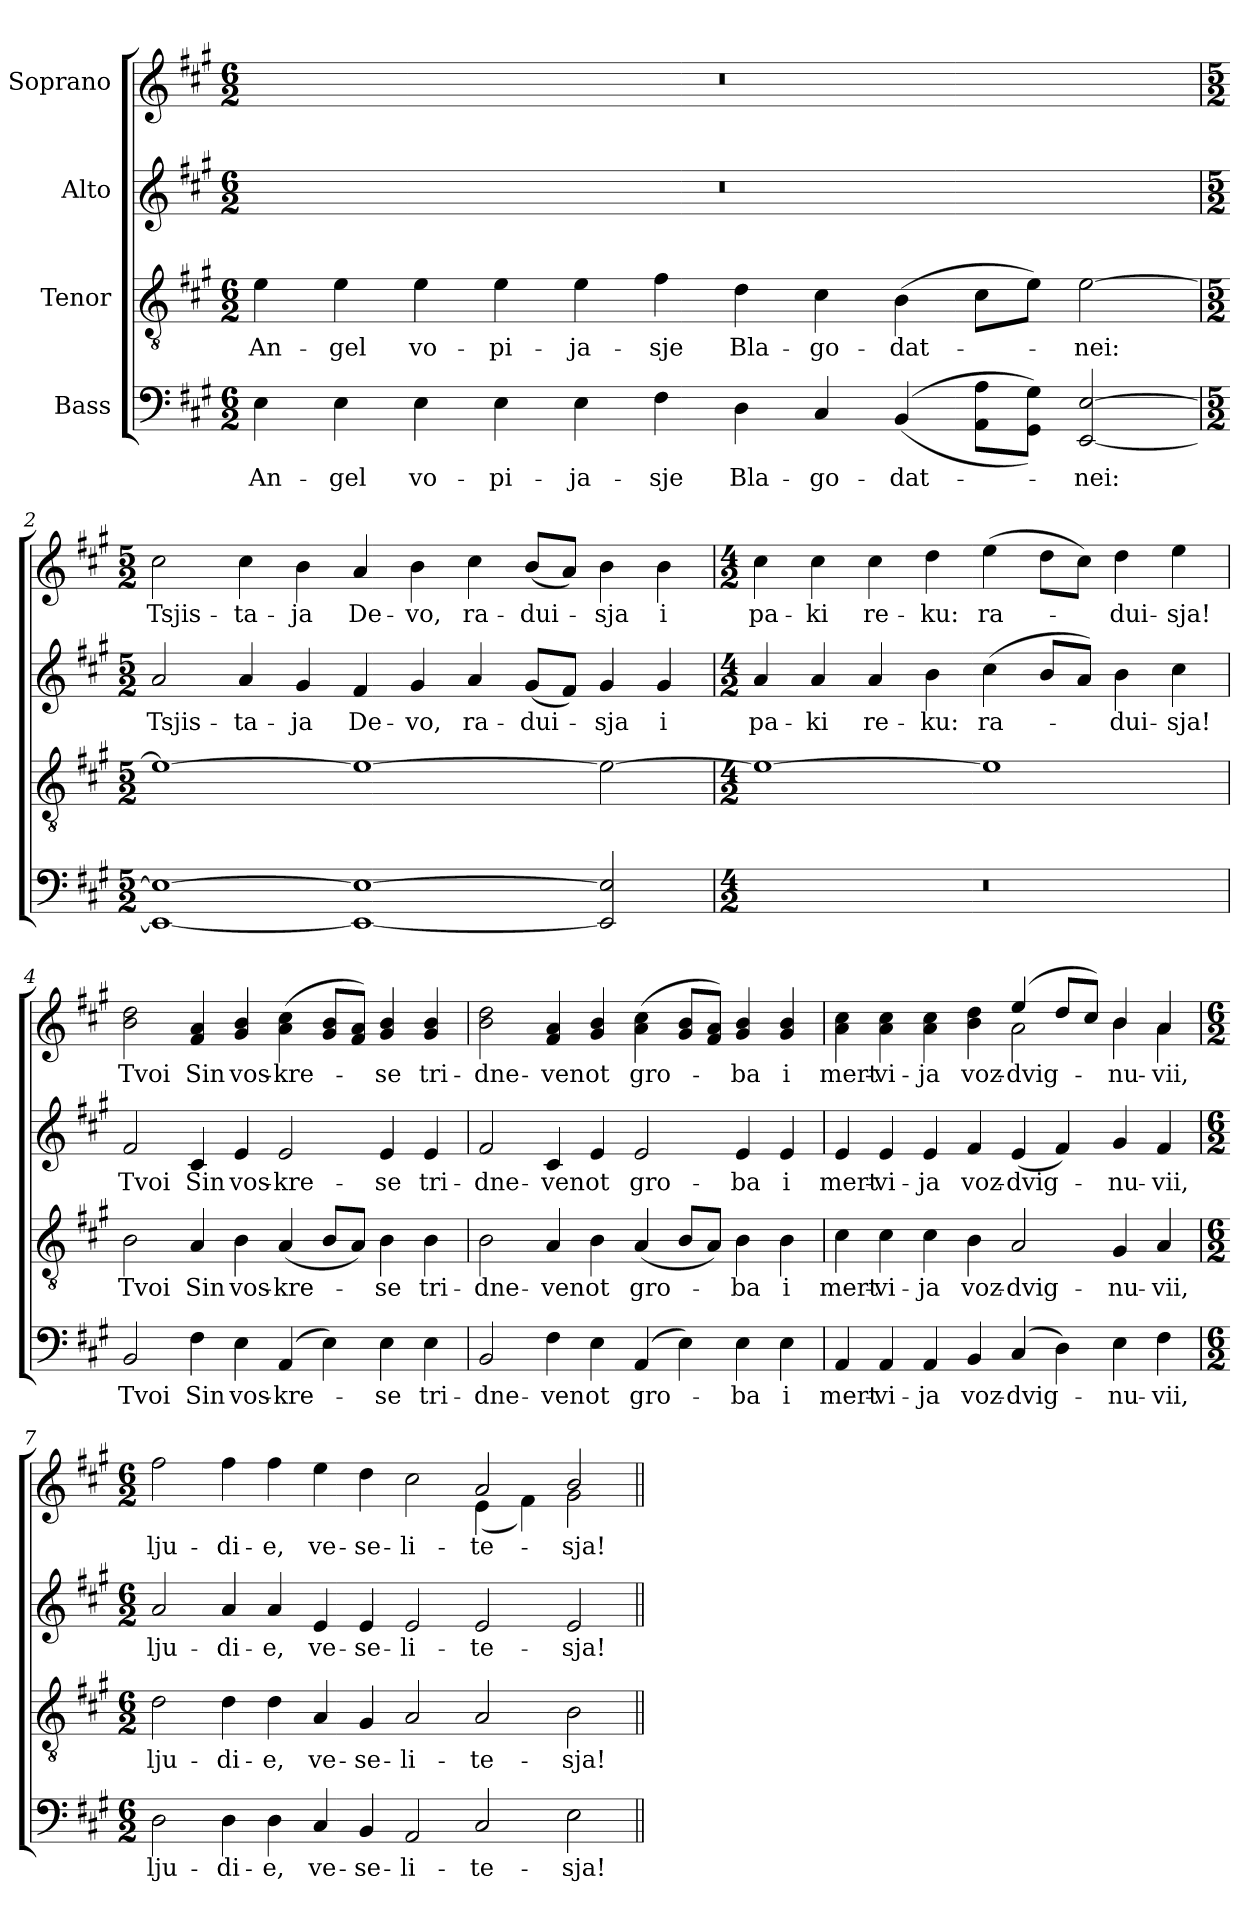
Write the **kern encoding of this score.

**kern	**text	**kern	**text	**kern	**text	**kern	**text
*part4	*part4	*part3	*part3	*part2	*part2	*part1	*part1
*staff4	*staff4	*staff3	*staff3	*staff2	*staff2	*staff1	*staff1
*I"Bass	*	*I"Tenor	*	*I"Alto	*	*I"Soprano	*
*clefF4	*	*clefGv2	*	*clefG2	*	*clefG2	*
*k[f#c#g#]	*	*k[f#c#g#]	*	*k[f#c#g#]	*	*k[f#c#g#]	*
*M6/2	*	*M6/2	*	*M6/2	*	*M6/2	*
*MM104	*	*MM104	*	*MM104	*	*MM104	*
=1	=1	=1	=1	=1	=1	=1	=1
!	!LO:LY:b	!	!LO:LY:b	!	!	!	!
4E\	An-	4e\	An-	0.r	.	0.r	.
!	!LO:LY:b	!	!LO:LY:b	!	!	!	!
4E\	-gel	4e\	-gel	.	.	.	.
!	!LO:LY:b	!	!LO:LY:b	!	!	!	!
4E\	vo-	4e\	vo-	.	.	.	.
!	!LO:LY:b	!	!LO:LY:b	!	!	!	!
4E\	-pi-	4e\	-pi-	.	.	.	.
!	!LO:LY:b	!	!LO:LY:b	!	!	!	!
4E\	-ja-	4e\	-ja-	.	.	.	.
!	!LO:LY:b	!	!LO:LY:b	!	!	!	!
4F#\	-sje	4f#\	-sje	.	.	.	.
!	!LO:LY:b	!	!LO:LY:b	!	!	!	!
4D\	Bla-	4d\	Bla-	.	.	.	.
!	!LO:LY:b	!	!LO:LY:b	!	!	!	!
4C#/	-go-	4c#\	-go-	.	.	.	.
!	!LO:LY:b	!	!LO:LY:b	!	!	!	!
(>(<4BB/	-dat-	(>4B\	-dat-	.	.	.	.
8AA\ 8A\L	.	8c#\L	.	.	.	.	.
8GG#\ 8G#\J))	.	8e\J)	.	.	.	.	.
!	!LO:LY:b	!	!LO:LY:b	!	!	!	!
[2EE/ [2E/	-nei:	[2e\	-nei:	.	.	.	.
=2	=2	=2	=2	=2	=2	=2	=2
*M5/2	*	*M5/2	*	*M5/2	*	*M5/2	*
!	!	!	!	!	!LO:LY:b	!	!LO:LY:b
1EE_ 1E_	.	1e_	.	2a/	Tsjis-	2cc#\	Tsjis-
!	!	!	!	!	!LO:LY:b	!	!LO:LY:b
.	.	.	.	4a/	-ta-	4cc#\	-ta-
!	!	!	!	!	!LO:LY:b	!	!LO:LY:b
.	.	.	.	4g#/	-ja	4b\	-ja
!	!	!	!	!	!LO:LY:b	!	!LO:LY:b
1EE_ 1E_	.	1e_	.	4f#/	De-	4a/	De-
!	!	!	!	!	!LO:LY:b	!	!LO:LY:b
.	.	.	.	4g#/	-vo,	4b\	-vo,
!	!	!	!	!	!LO:LY:b	!	!LO:LY:b
.	.	.	.	4a/	ra-	4cc#\	ra-
!	!	!	!	!	!LO:LY:b	!	!LO:LY:b
.	.	.	.	(<8g#/L	-dui-	(<8b/L	-dui-
.	.	.	.	8f#/J)	.	8a/J)	.
!	!	!	!	!	!LO:LY:b	!	!LO:LY:b
2EE/] 2E/]	.	2e\_	.	4g#/	-sja	4b\	-sja
!	!	!	!	!	!LO:LY:b	!	!LO:LY:b
.	.	.	.	4g#/	i	4b\	i
!!LO:LB:g=z
=3	=3	=3	=3	=3	=3	=3	=3
*M4/2	*	*M4/2	*	*M4/2	*	*M4/2	*
!	!	!	!	!	!LO:LY:b	!	!LO:LY:b
0r	.	1e_	.	4a/	pa-	4cc#\	pa-
!	!	!	!	!	!LO:LY:b	!	!LO:LY:b
.	.	.	.	4a/	-ki	4cc#\	-ki
!	!	!	!	!	!LO:LY:b	!	!LO:LY:b
.	.	.	.	4a/	re-	4cc#\	re-
!	!	!	!	!	!LO:LY:b	!	!LO:LY:b
.	.	.	.	4b\	-ku:	4dd\	-ku:
!	!	!	!	!	!LO:LY:b	!	!LO:LY:b
.	.	1e]	.	(>4cc#\	ra-	(>4ee\	ra-
.	.	.	.	8b/L	.	8dd\L	.
.	.	.	.	8a/J)	.	8cc#\J)	.
!	!	!	!	!	!LO:LY:b	!	!LO:LY:b
.	.	.	.	4b\	-dui-	4dd\	-dui-
!	!	!	!	!	!LO:LY:b	!	!LO:LY:b
.	.	.	.	4cc#\	-sja!	4ee\	-sja!
=4	=4	=4	=4	=4	=4	=4	=4
!	!LO:LY:b	!	!LO:LY:b	!	!LO:LY:b	!	!LO:LY:b
2BB/	Tvoi	2B\	Tvoi	2f#/	Tvoi	2b\ 2dd\	Tvoi
!	!LO:LY:b	!	!LO:LY:b	!	!LO:LY:b	!	!LO:LY:b
4F#\	Sin	4A/	Sin	4c#/	Sin	4f#/ 4a/	Sin
!	!LO:LY:b	!	!LO:LY:b	!	!LO:LY:b	!	!LO:LY:b
4E\	vos-	4B\	vos-	4e/	vos-	4g#/ 4b/	vos-
!	!LO:LY:b	!	!LO:LY:b	!	!LO:LY:b	!	!LO:LY:b
(>4AA/	-kre-	(<4A/	-kre-	2e/	-kre-	(>4a\ 4cc#\	-kre-
4E\)	.	8B/L	.	.	.	8g#/ 8b/L	.
.	.	8A/J)	.	.	.	8f#/ 8a/J)	.
!	!LO:LY:b	!	!LO:LY:b	!	!LO:LY:b	!	!LO:LY:b
4E\	-se	4B\	-se	4e/	-se	4g#/ 4b/	-se
!	!LO:LY:b	!	!LO:LY:b	!	!LO:LY:b	!	!LO:LY:b
4E\	tri-	4B\	tri-	4e/	tri-	4g#/ 4b/	tri-
=5	=5	=5	=5	=5	=5	=5	=5
!	!LO:LY:b	!	!LO:LY:b	!	!LO:LY:b	!	!LO:LY:b
2BB/	-dne-	2B\	-dne-	2f#/	-dne-	2b\ 2dd\	-dne-
!	!LO:LY:b	!	!LO:LY:b	!	!LO:LY:b	!	!LO:LY:b
4F#\	-ven	4A/	-ven	4c#/	-ven	4f#/ 4a/	-ven
!	!LO:LY:b	!	!LO:LY:b	!	!LO:LY:b	!	!LO:LY:b
4E\	ot	4B\	ot	4e/	ot	4g#/ 4b/	ot
!	!LO:LY:b	!	!LO:LY:b	!	!LO:LY:b	!	!LO:LY:b
(>4AA/	gro-	(<4A/	gro-	2e/	gro-	(>4a\ 4cc#\	gro-
4E\)	.	8B/L	.	.	.	8g#/ 8b/L	.
.	.	8A/J)	.	.	.	8f#/ 8a/J)	.
!	!LO:LY:b	!	!LO:LY:b	!	!LO:LY:b	!	!LO:LY:b
4E\	-ba	4B\	-ba	4e/	-ba	4g#/ 4b/	-ba
!	!LO:LY:b	!	!LO:LY:b	!	!LO:LY:b	!	!LO:LY:b
4E\	i	4B\	i	4e/	i	4g#/ 4b/	i
=6	=6	=6	=6	=6	=6	=6	=6
!	!LO:LY:b	!	!LO:LY:b	!	!LO:LY:b	!	!LO:LY:b
*	*	*	*	*	*	*^	*
4AA/	mert-	4c#\	mert-	4e/	mert-	4a\ 4cc#\	1ryy	mert-
!	!LO:LY:b	!	!LO:LY:b	!	!LO:LY:b	!	!	!LO:LY:b
4AA/	-vi-	4c#\	-vi-	4e/	-vi-	4a\ 4cc#\	.	-vi-
!	!LO:LY:b	!	!LO:LY:b	!	!LO:LY:b	!	!	!LO:LY:b
4AA/	-ja	4c#\	-ja	4e/	-ja	4a\ 4cc#\	.	-ja
!	!LO:LY:b	!	!LO:LY:b	!	!LO:LY:b	!	!	!LO:LY:b
4BB/	voz-	4B\	voz-	4f#/	voz-	4b\ 4dd\	.	voz-
!	!LO:LY:b	!	!LO:LY:b	!	!LO:LY:b	!	!	!LO:LY:b
(>4C#/	-dvig-	2A/	-dvig-	(<4e/	-dvig-	(>4ee/	2a\	-dvig-
4D\)	.	.	.	4f#/)	.	8dd/L	.	.
.	.	.	.	.	.	8cc#/J)	.	.
!	!LO:LY:b	!	!LO:LY:b	!	!LO:LY:b	!	!	!LO:LY:b
4E\	-nu-	4G#/	-nu-	4g#/	-nu-	4b/	4b\	-nu-
!	!LO:LY:b	!	!LO:LY:b	!	!LO:LY:b	!	!	!LO:LY:b
4F#\	-vii,	4A/	-vii,	4f#/	-vii,	4a/	4a\	-vii,
!!LO:LB:g=z	!!
=7	=7	=7	=7	=7	=7	=7	=7	=7
*M6/2	*	*M6/2	*	*M6/2	*	*M6/2	*	*
!	!LO:LY:b	!	!LO:LY:b	!	!LO:LY:b	!	!	!LO:LY:b
2D\	lju-	2d\	lju-	2a/	lju-	2ff#\	0ryy	lju-
!	!LO:LY:b	!	!LO:LY:b	!	!LO:LY:b	!	!	!LO:LY:b
4D\	-di-	4d\	-di-	4a/	-di-	4ff#\	.	-di-
!	!LO:LY:b	!	!LO:LY:b	!	!LO:LY:b	!	!	!LO:LY:b
4D\	-e,	4d\	-e,	4a/	-e,	4ff#\	.	-e,
!	!LO:LY:b	!	!LO:LY:b	!	!LO:LY:b	!	!	!LO:LY:b
4C#/	ve-	4A/	ve-	4e/	ve-	4ee\	.	ve-
!	!LO:LY:b	!	!LO:LY:b	!	!LO:LY:b	!	!	!LO:LY:b
4BB/	-se-	4G#/	-se-	4e/	-se-	4dd\	.	-se-
!	!LO:LY:b	!	!LO:LY:b	!	!LO:LY:b	!	!	!LO:LY:b
2AA/	-li-	2A/	-li-	2e/	-li-	2cc#\	.	-li-
!	!LO:LY:b	!	!LO:LY:b	!	!LO:LY:b	!	!	!LO:LY:b
2C#/	-te-	2A/	-te-	2e/	-te-	2a/	(<4e\	-te-
.	.	.	.	.	.	.	4f#\)	.
!	!LO:LY:b	!	!LO:LY:b	!	!LO:LY:b	!	!	!LO:LY:b
2E\	-sja!	2B\	-sja!	2e/	-sja!	2b/	2g#\	-sja!
*	*	*	*	*	*	*v	*v	*
=||	=||	=||	=||	=||	=||	=||	=||
*-	*-	*-	*-	*-	*-	*-	*-
